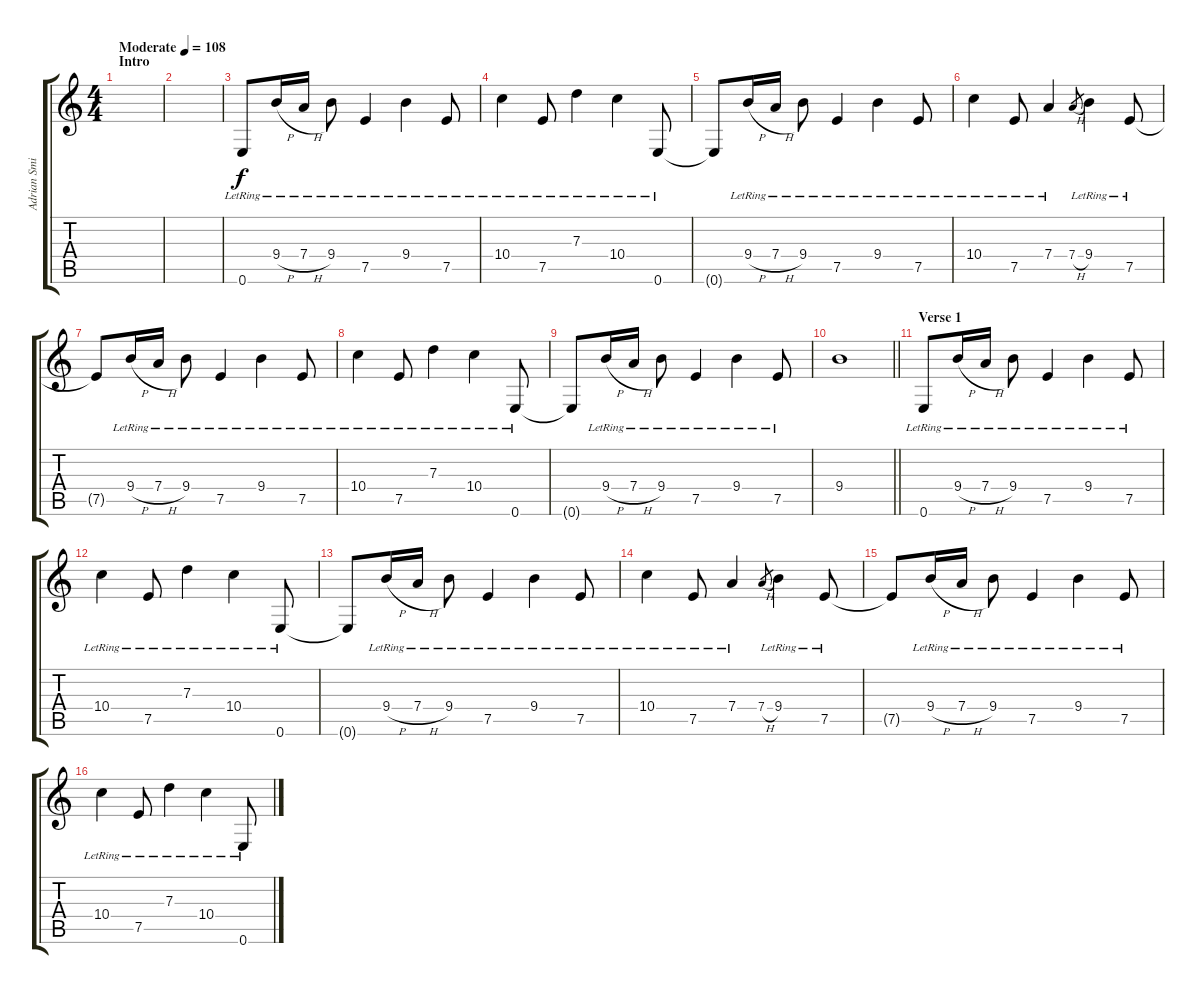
\track ("Adrian Smith" "Adrian Smi") {instrument overdrivenguitar}
\staff {score tabs}
\tuning (E4 B3 G3 D3 A2 E2) {hide}
\ts (4 4)
\section ("" "Intro")
\tempo (108 "Moderate")
\clef g2
\ks c
|
|
0.6{lr}.8{instrument overdrivenguitar} 9.4{h lr}.16 7.4{h lr}.16 9.4{lr}.8 7.5{lr}.4 9.4{lr}.4 7.5{lr}.8 |
10.4{lr}.4 7.5{lr}.8 7.3{lr}.4 10.4{lr}.4 0.6{lr}.8 |
0.6{t}.8 9.4{h lr}.16 7.4{h lr}.16 9.4{lr}.8 7.5{lr}.4 9.4{lr}.4 7.5{lr}.8 |
10.4{lr}.4 7.5{lr}.8 7.4{lr}.4 7.4{h}.8{gr} 9.4{lr}.4 7.5{lr}.8 |
7.5{t}.8 9.4{h lr}.16 7.4{h lr}.16 9.4{lr}.8 7.5{lr}.4 9.4{lr}.4 7.5{lr}.8 |
10.4{lr}.4 7.5{lr}.8 7.3{lr}.4 10.4{lr}.4 0.6{lr}.8 |
0.6{t}.8 9.4{h lr}.16 7.4{h lr}.16 9.4{lr}.8 7.5{lr}.4 9.4{lr}.4 7.5{lr}.8 |
\barLineRight lightlight
9.4.1 |
\section ("" "Verse 1")
0.6{lr}.8 9.4{h lr}.16 7.4{h lr}.16 9.4{lr}.8 7.5{lr}.4 9.4{lr}.4 7.5{lr}.8 |
10.4{lr}.4 7.5{lr}.8 7.3{lr}.4 10.4{lr}.4 0.6{lr}.8 |
0.6{t}.8 9.4{h lr}.16 7.4{h lr}.16 9.4{lr}.8 7.5{lr}.4 9.4{lr}.4 7.5{lr}.8 |
10.4{lr}.4 7.5{lr}.8 7.4{lr}.4 7.4{h}.8{gr} 9.4{lr}.4 7.5{lr}.8 |
7.5{t}.8 9.4{h lr}.16 7.4{h lr}.16 9.4{lr}.8 7.5{lr}.4 9.4{lr}.4 7.5{lr}.8 |
10.4{lr}.4 7.5{lr}.8 7.3{lr}.4 10.4{lr}.4 0.6{lr}.8
